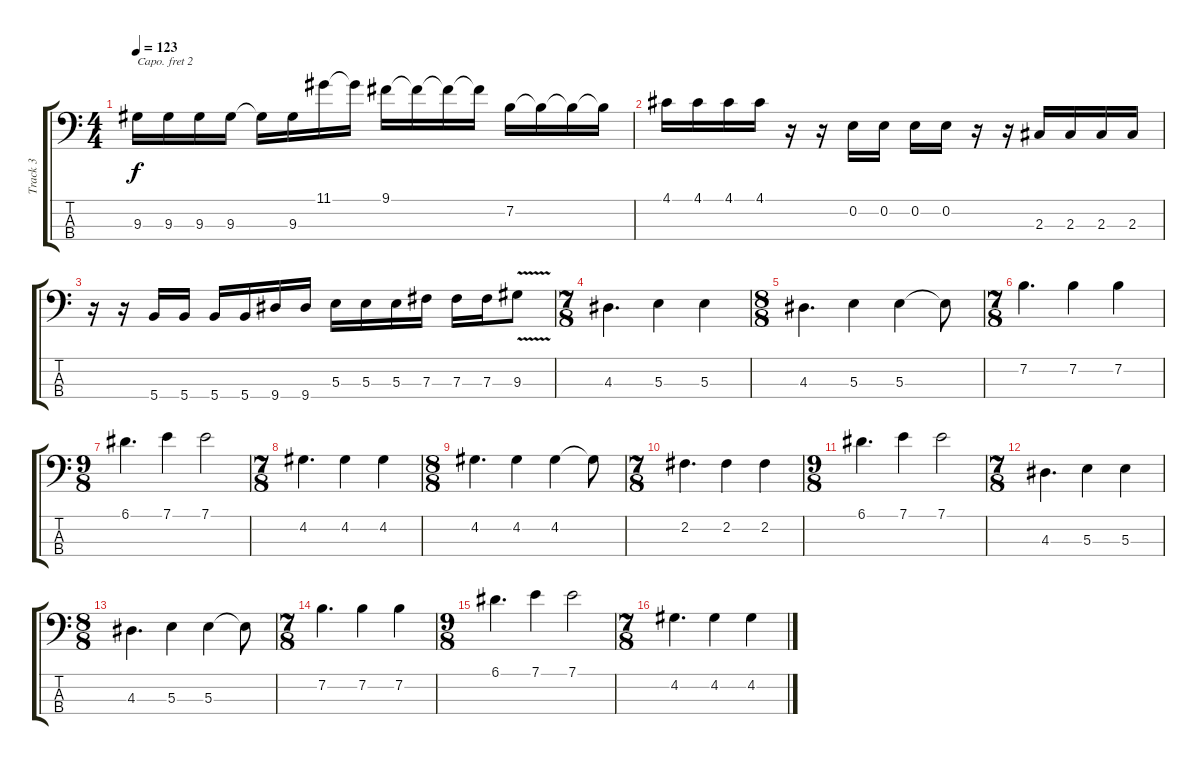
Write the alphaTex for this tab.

\track ("Track 3" "Track 3") {instrument electricbasspick}
\staff {score tabs}
\capo 2
\tuning (G2 D2 A1 E1) {hide}
\ts (4 4)
\tempo 123
\clef f4
\ks c
9.3.16{dy f} 9.3.16 9.3.16 9.3.16 9.3{t}.16 9.3.16 11.1.16 11.1{t}.16 9.1.16 9.1{t}.16 9.1{t}.16 9.1{t}.16 7.2.16 7.2{t}.16 7.2{t}.16 7.2{t}.16 |
4.1.16 4.1.16 4.1.16 4.1.16 r.16 r.16 0.2.16 0.2.16 0.2.16 0.2.16 r.16 r.16 2.3.16 2.3.16 2.3.16 2.3.16 |
r.16 r.16 5.4.16 5.4.16 5.4.16 5.4.16 9.4.16 9.4.16 5.3.16 5.3.16 5.3.16 7.3.16 7.3.16 7.3.16 9.3{v}.8 |
\ts (7 8)
4.3.4{d} 5.3.4 5.3.4 |
\ts (8 8)
4.3.4{d} 5.3.4 5.3.4 5.3{t}.8 |
\ts (7 8)
7.2.4{d} 7.2.4 7.2.4 |
\ts (9 8)
6.1.4{d} 7.1.4 7.1.2 |
\ts (7 8)
4.2.4{d} 4.2.4 4.2.4 |
\ts (8 8)
4.2.4{d} 4.2.4 4.2.4 4.2{t}.8 |
\ts (7 8)
2.2.4{d} 2.2.4 2.2.4 |
\ts (9 8)
6.1.4{d} 7.1.4 7.1.2 |
\ts (7 8)
4.3.4{d} 5.3.4 5.3.4 |
\ts (8 8)
4.3.4{d} 5.3.4 5.3.4 5.3{t}.8 |
\ts (7 8)
7.2.4{d} 7.2.4 7.2.4 |
\ts (9 8)
6.1.4{d} 7.1.4 7.1.2 |
\ts (7 8)
4.2.4{d} 4.2.4 4.2.4
